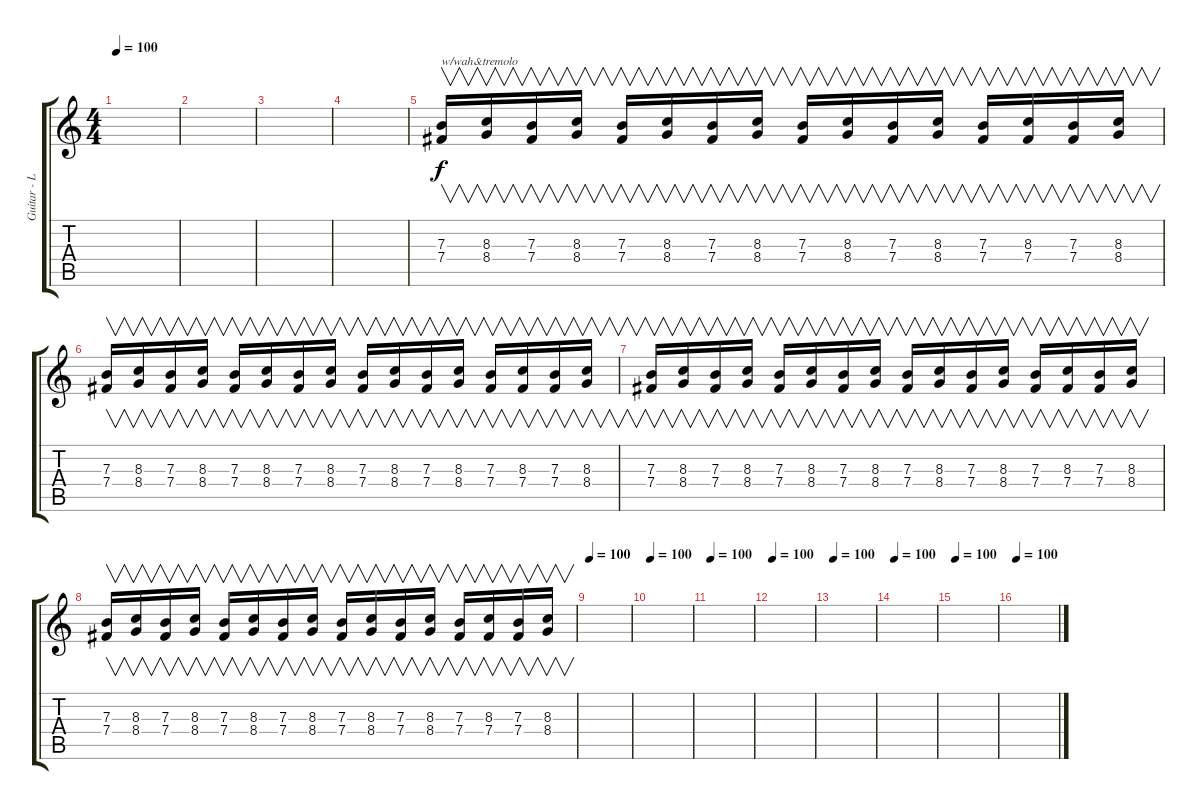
\track ("Guitar - Lead" "Guitar - L") {instrument distortionguitar}
\staff {score tabs}
\tuning (Db4 Ab3 E3 B2 Gb2 B1) {hide}
\ts (4 4)
\tempo 100
\clef g2
\ks c
|
|
|
|
(7.3 7.4).16{v txt "w/wah&tremolo" volume 9 balance 8 instrument guitarharmonics} (8.3 8.4).16{v} (7.3 7.4).16{v} (8.3 8.4).16{v} (7.3 7.4).16{v} (8.3 8.4).16{v} (7.3 7.4).16{v} (8.3 8.4).16{v} (7.3 7.4).16{v} (8.3 8.4).16{v} (7.3 7.4).16{v} (8.3 8.4).16{v} (7.3 7.4).16{v} (8.3 7.4).16{v} (7.3 7.4).16{v} (8.3 8.4).16{v} |
(7.3 7.4).16{v} (8.3 8.4).16{v} (7.3 7.4).16{v} (8.3 8.4).16{v} (7.3 7.4).16{v} (8.3 8.4).16{v} (7.3 7.4).16{v} (8.3 8.4).16{v} (7.3 7.4).16{v} (8.3 8.4).16{v} (7.3 7.4).16{v} (8.3 8.4).16{v} (7.3 7.4).16{v} (8.3 7.4).16{v} (7.3 7.4).16{v} (8.3 8.4).16{v} |
(7.3 7.4).16{v} (8.3 8.4).16{v} (7.3 7.4).16{v} (8.3 8.4).16{v} (7.3 7.4).16{v} (8.3 8.4).16{v} (7.3 7.4).16{v} (8.3 8.4).16{v} (7.3 7.4).16{v} (8.3 8.4).16{v} (7.3 7.4).16{v} (8.3 8.4).16{v} (7.3 7.4).16{v} (8.3 7.4).16{v} (7.3 7.4).16{v} (8.3 8.4).16{v} |
(7.3 7.4).16{v} (8.3 8.4).16{v} (7.3 7.4).16{v} (8.3 8.4).16{v} (7.3 7.4).16{v} (8.3 8.4).16{v} (7.3 7.4).16{v} (8.3 8.4).16{v} (7.3 7.4).16{v} (8.3 8.4).16{v} (7.3 7.4).16{v} (8.3 8.4).16{v} (7.3 7.4).16{v} (8.3 7.4).16{v} (7.3 7.4).16{v} (8.3 8.4).16{v} |
\tempo 100
|
\tempo 100
|
\tempo 100
|
\tempo 100
|
\tempo 100
|
\tempo 100
|
\tempo 100
|
\tempo 100
